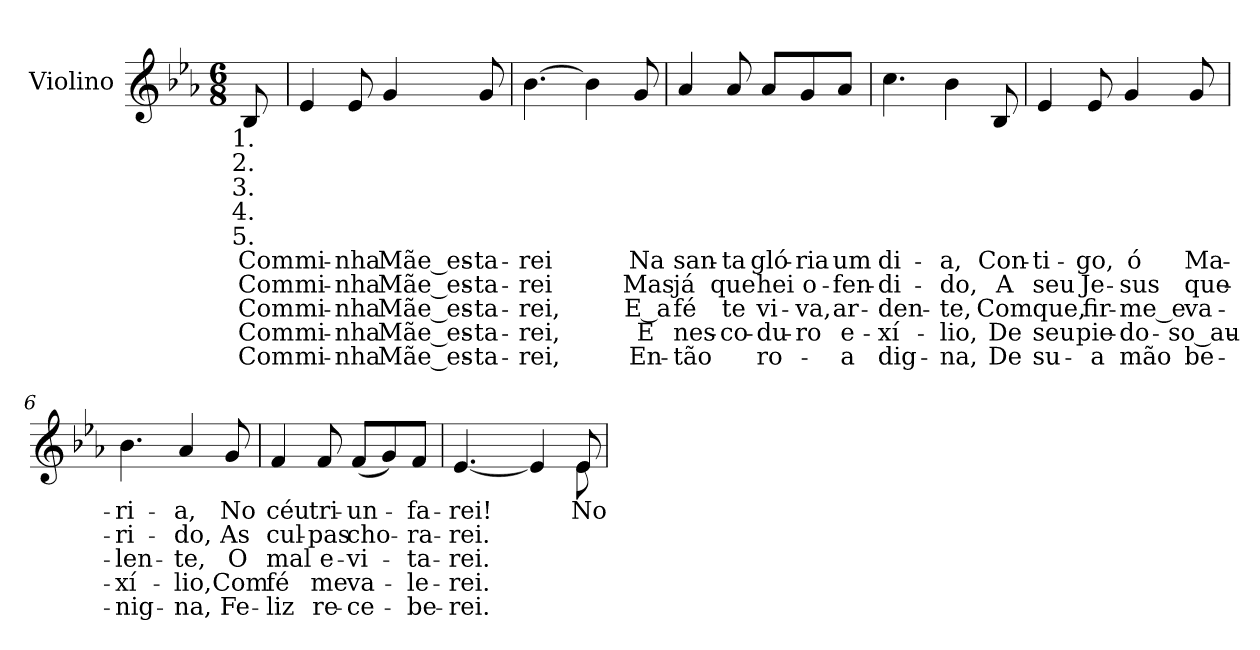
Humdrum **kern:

**kern	**text	**text	**text	**text	**text
*part1	*part1	*part1	*part1	*part1	*part1
*staff1	*staff1	*staff1	*staff1	*staff1	*staff1
*I"Violino	*	*	*	*	*
*I'Vno.	*	*	*	*	*
!!LO:PB:g=z
*clefG2	*	*	*	*	*
*k[b-e-a-]	*	*	*	*	*
*E-:	*	*	*	*	*
*M6/8	*	*	*	*	*
*MM120	*	*	*	*	*
=	=	=	=	=	=
!LO:TX:b:cj:t=1.	!	!	!	!	!
!LO:TX:b:cj:t=2.	!	!	!	!	!
!LO:TX:b:cj:t=3.	!	!	!	!	!
!LO:TX:b:cj:t=4.	!	!	!	!	!
!LO:TX:b:cj:t=5.	!	!	!	!	!
!	!LO:LY:b:color=#000000	!LO:LY:b:color=#000000	!LO:LY:b:color=#000000	!LO:LY:b:color=#000000	!LO:LY:b:color=#000000
8B-i/	Com	Com	Com	Com	Com
=1	=1	=1	=1	=1	=1
!	!LO:LY:b:color=#000000	!LO:LY:b:color=#000000	!LO:LY:b:color=#000000	!LO:LY:b:color=#000000	!LO:LY:b:color=#000000
4e-i/	mi-	mi-	mi-	mi-	mi-
!	!LO:LY:b:color=#000000	!LO:LY:b:color=#000000	!LO:LY:b:color=#000000	!LO:LY:b:color=#000000	!LO:LY:b:color=#000000
8e-i/	-nha	-nha	-nha	-nha	-nha
!	!LO:LY:b:color=#000000	!LO:LY:b:color=#000000	!LO:LY:b:color=#000000	!LO:LY:b:color=#000000	!LO:LY:b:color=#000000
4gi/	Mãe_es-	Mãe_es-	Mãe_es-	Mãe_es-	Mãe_es-
!	!LO:LY:b:color=#000000	!LO:LY:b:color=#000000	!LO:LY:b:color=#000000	!LO:LY:b:color=#000000	!LO:LY:b:color=#000000
8gi/	-ta-	-ta-	-ta-	-ta-	-ta-
=2	=2	=2	=2	=2	=2
!	!LO:LY:b:color=#000000	!LO:LY:b:color=#000000	!LO:LY:b:color=#000000	!LO:LY:b:color=#000000	!LO:LY:b:color=#000000
[>4.b-i\	-rei	-rei	-rei,	-rei,	-rei,
4b-i\]	.	.	.	.	.
!	!LO:LY:b:color=#000000	!LO:LY:b:color=#000000	!LO:LY:b:color=#000000	!LO:LY:b:color=#000000	!LO:LY:b:color=#000000
8gi/	Na	Mas	E_a	E	En-
=3	=3	=3	=3	=3	=3
!	!LO:LY:b:color=#000000	!LO:LY:b:color=#000000	!LO:LY:b:color=#000000	!LO:LY:b:color=#000000	!LO:LY:b:color=#000000
4a-i/	san-	já	fé	nes-	-tão
!	!LO:LY:b:color=#000000	!LO:LY:b:color=#000000	!LO:LY:b:color=#000000	!LO:LY:b:color=#000000	!
8a-i/	-ta	que	-te	co-	.
!	!LO:LY:b:color=#000000	!LO:LY:b:color=#000000	!LO:LY:b:color=#000000	!LO:LY:b:color=#000000	!LO:LY:b:color=#000000
8a-i/L	gló-	hei	vi-	du-	-ro-
!	!LO:LY:b:color=#000000	!LO:LY:b:color=#000000	!LO:LY:b:color=#000000	!LO:LY:b:color=#000000	!
8gi/	-ria	o-	-va,	-ro	.
!	!LO:LY:b:color=#000000	!LO:LY:b:color=#000000	!LO:LY:b:color=#000000	!LO:LY:b:color=#000000	!LO:LY:b:color=#000000
8a-i/J	um	-fen-	ar-	e-	-a
=4	=4	=4	=4	=4	=4
!	!LO:LY:b:color=#000000	!LO:LY:b:color=#000000	!LO:LY:b:color=#000000	!LO:LY:b:color=#000000	!LO:LY:b:color=#000000
4.cci\	di-	-di-	-den-	-xí-	dig-
!	!LO:LY:b:color=#000000	!LO:LY:b:color=#000000	!LO:LY:b:color=#000000	!LO:LY:b:color=#000000	!LO:LY:b:color=#000000
4b-i\	-a,	-do,	-te,	-lio,	-na,
!	!LO:LY:b:color=#000000	!LO:LY:b:color=#000000	!LO:LY:b:color=#000000	!LO:LY:b:color=#000000	!LO:LY:b:color=#000000
8B-i/	Con-	A	Com	De	De
=5	=5	=5	=5	=5	=5
!	!LO:LY:b:color=#000000	!LO:LY:b:color=#000000	!LO:LY:b:color=#000000	!LO:LY:b:color=#000000	!LO:LY:b:color=#000000
4e-i/	-ti-	seu	que,	seu	su-
!	!LO:LY:b:color=#000000	!LO:LY:b:color=#000000	!LO:LY:b:color=#000000	!LO:LY:b:color=#000000	!LO:LY:b:color=#000000
8e-i/	-go,	Je-	fir-	pie-	-a
!	!LO:LY:b:color=#000000	!LO:LY:b:color=#000000	!LO:LY:b:color=#000000	!LO:LY:b:color=#000000	!LO:LY:b:color=#000000
4gi/	ó	-sus	-me_e	-do-	mão
!	!LO:LY:b:color=#000000	!LO:LY:b:color=#000000	!LO:LY:b:color=#000000	!LO:LY:b:color=#000000	!LO:LY:b:color=#000000
8gi/	Ma-	que-	va-	-so_au-	be-
!!LO:LB:g=z
=6	=6	=6	=6	=6	=6
!	!LO:LY:b:color=#000000	!LO:LY:b:color=#000000	!LO:LY:b:color=#000000	!LO:LY:b:color=#000000	!LO:LY:b:color=#000000
4.b-i\	-ri-	-ri-	-len-	-xí-	-nig-
!	!LO:LY:b:color=#000000	!LO:LY:b:color=#000000	!LO:LY:b:color=#000000	!LO:LY:b:color=#000000	!LO:LY:b:color=#000000
4a-i/	-a,	-do,	-te,	-lio,	-na,
!	!LO:LY:b:color=#000000	!LO:LY:b:color=#000000	!LO:LY:b:color=#000000	!LO:LY:b:color=#000000	!LO:LY:b:color=#000000
8gi/	No	As	O	Com	Fe-
=7	=7	=7	=7	=7	=7
!	!LO:LY:b:color=#000000	!LO:LY:b:color=#000000	!LO:LY:b:color=#000000	!LO:LY:b:color=#000000	!LO:LY:b:color=#000000
4fi/	céu	cul-	mal	fé	-liz
!	!LO:LY:b:color=#000000	!LO:LY:b:color=#000000	!LO:LY:b:color=#000000	!LO:LY:b:color=#000000	!LO:LY:b:color=#000000
8fi/	tri-	-pas	e-	me	re-
!	!LO:LY:b:color=#000000	!LO:LY:b:color=#000000	!LO:LY:b:color=#000000	!LO:LY:b:color=#000000	!LO:LY:b:color=#000000
(8fi/L	-un-	cho-	-vi-	va-	-ce-
8gi/)	.	.	.	.	.
!	!LO:LY:b:color=#000000	!LO:LY:b:color=#000000	!LO:LY:b:color=#000000	!LO:LY:b:color=#000000	!LO:LY:b:color=#000000
8fi/J	-fa-	-ra-	-ta-	-le-	-be-
=8	=8	=8	=8	=8	=8
!	!LO:LY:b:color=#000000	!LO:LY:b:color=#000000	!LO:LY:b:color=#000000	!LO:LY:b:color=#000000	!LO:LY:b:color=#000000
*^	*	*	*	*	*
[<4.e-i/	8ryy	-rei!	-rei.	-rei.	-rei.	-rei.
*v	*v	*	*	*	*	*
4e-i/]	.	.	.	.	.
!	!LO:LY:b:color=#000000	!	!	!	!
*^	*	*	*	*	*
8e-i/	8e-i\	No	.	.	.	.
*v	*v	*	*	*	*	*
=	=	=	=	=	=
*-	*-	*-	*-	*-	*-
